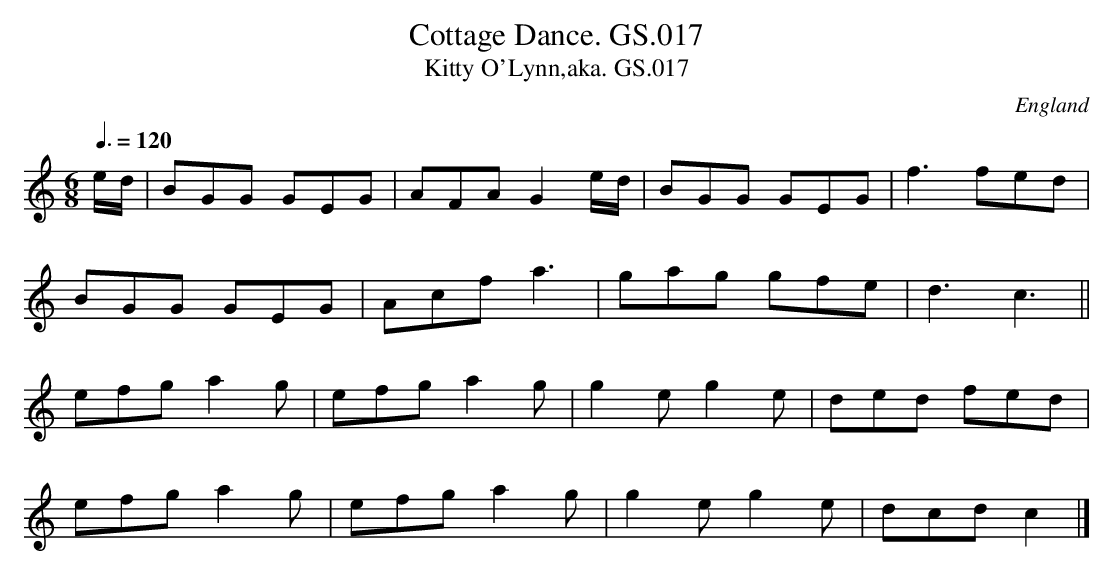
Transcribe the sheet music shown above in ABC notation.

X:1
T:Cottage Dance. GS.017
T:Kitty O'Lynn,aka. GS.017
M:6/8
L:1/8
Q:3/8=120
O:England
K:C major
e/2d/2 | BGG GEG | AFA G2 e/2d/2 | BGG GEG | f3 fed |!
BGG GEG| Acf a3 | gag gfe | d3 c3 ||!
efg a2g | efg a2 g | g2eg2e | ded fed |!
efg a2 g | efg a2 g | g2eg2e |dcd  c2 |]
